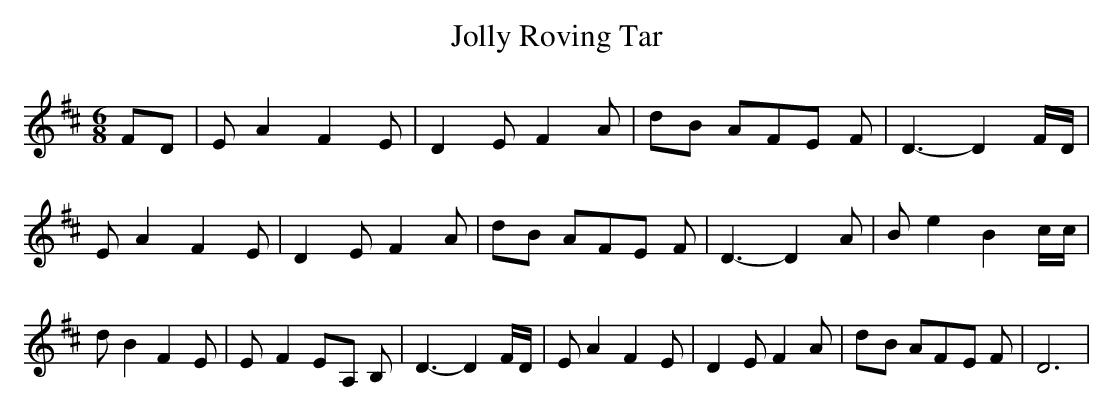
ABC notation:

X:1
T:Jolly Roving Tar
M:6/8
L:1/8
K:D
 FD| E A2 F2 E| D2 E F2 A|d-B AF-E F| D3- D2 F/2D/2| E A2 F2 E| D2 E F2 A|\
d-B AF-E F| D3- D2 A| B e2 B2 c/2c/2| d B2 F2 E| E- F2E-A, B,| D3- D2 F/2D/2|\
 E A2 F2 E| D2 E F2 A|d-B AF-E F| D6|
